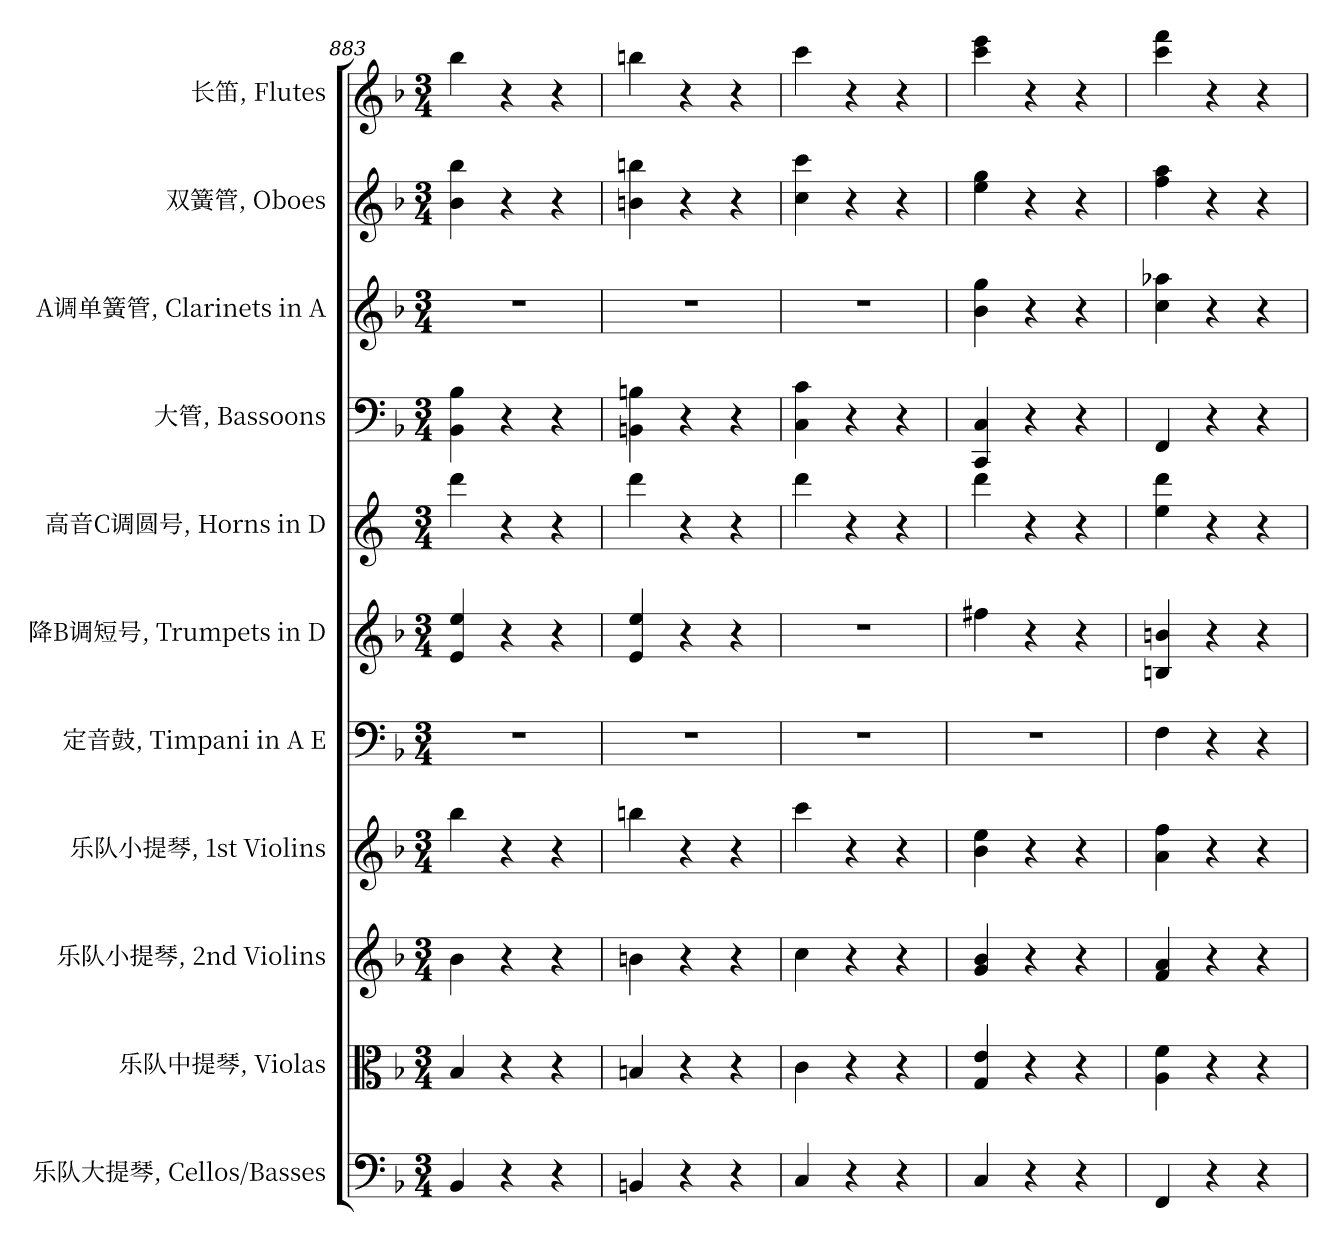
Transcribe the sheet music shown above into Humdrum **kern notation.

**kern	**kern	**kern	**kern	**kern	**kern	**kern	**kern	**kern	**kern	**kern
*part11	*part10	*part9	*part8	*part7	*part6	*part5	*part4	*part3	*part2	*part1
*staff11	*staff10	*staff9	*staff8	*staff7	*staff6	*staff5	*staff4	*staff3	*staff2	*staff1
*I"乐队大提琴, Cellos/Basses	*I"乐队中提琴, Violas	*I"乐队小提琴, 2nd Violins	*I"乐队小提琴, 1st Violins	*I"定音鼓, Timpani in A E	*I"降B调短号, Trumpets in D	*I"高音C调圆号, Horns in D	*I"大管, Bassoons	*I"A调单簧管, Clarinets in A	*I"双簧管, Oboes	*I"长笛, Flutes
*	*I'Vlas.	*I'Vlns.	*I'Vlns.	*I'Timp.	*	*	*I'Bsn.	*I'A Cl.	*I'Ob.	*I'Fl.
*clefF4	*clefC3	*clefG2	*clefG2	*clefF4	*clefG2	*clefG2	*clefF4	*clefG2	*clefG2	*clefG2
*	*	*	*	*	*ITrd1c2	*ITrd4c7	*	*ITrd2c3	*	*
*k[b-]	*k[b-]	*k[b-]	*k[b-]	*k[b-]	*k[b-e-a-]	*k[b-]	*k[b-]	*k[f#c#]	*k[b-]	*k[b-]
*M3/4	*M3/4	*M3/4	*M3/4	*M3/4	*M3/4	*M3/4	*M3/4	*M3/4	*M3/4	*M3/4
*MM250	*MM250	*MM250	*MM250	*MM250	*MM250	*MM250	*MM250	*MM250	*MM250	*MM250
=883	=883	=883	=883	=883	=883	=883	=883	=883	=883	=883
4BB-/	4B-/	4b-\	4bb-\	2.r	4d/ 4dd/	4gg\	4BB-\ 4B-\	2.r	4b-\ 4bb-\	4bb-\
4r	4r	4r	4r	.	4r	4r	4r	.	4r	4r
4r	4r	4r	4r	.	4r	4r	4r	.	4r	4r
=884	=884	=884	=884	=884	=884	=884	=884	=884	=884	=884
4BBn/	4Bn/	4bn\	4bbn\	2.r	4d/ 4dd/	4gg\	4BBn\ 4Bn\	2.r	4bn\ 4bbn\	4bbn\
4r	4r	4r	4r	.	4r	4r	4r	.	4r	4r
4r	4r	4r	4r	.	4r	4r	4r	.	4r	4r
!!LO:PB:g=z
=885	=885	=885	=885	=885	=885	=885	=885	=885	=885	=885
4C/	4c\	4cc\	4ccc\	2.r	2.r	4gg\	4C\ 4c\	2.r	4cc\ 4ccc\	4ccc\
4r	4r	4r	4r	.	.	4r	4r	.	4r	4r
4r	4r	4r	4r	.	.	4r	4r	.	4r	4r
=886	=886	=886	=886	=886	=886	=886	=886	=886	=886	=886
4C/	4G/ 4e/	4g/ 4b-/	4b-\ 4ee\	2.r	4een\	4gg\	4CC/ 4C/	4g\ 4ee\	4ee\ 4gg\	4ccc\ 4eee\
4r	4r	4r	4r	.	4r	4r	4r	4r	4r	4r
4r	4r	4r	4r	.	4r	4r	4r	4r	4r	4r
=887	=887	=887	=887	=887	=887	=887	=887	=887	=887	=887
4FF/	4A\ 4f\	4f/ 4a/	4a\ 4ff\	4F\	4An/ 4an/	4a\ 4gg\	4FF/	4a\ 4ffn\	4ff\ 4aa\	4ccc\ 4fff\
4r	4r	4r	4r	4r	4r	4r	4r	4r	4r	4r
4r	4r	4r	4r	4r	4r	4r	4r	4r	4r	4r
=	=	=	=	=	=	=	=	=	=	=
*-	*-	*-	*-	*-	*-	*-	*-	*-	*-	*-
